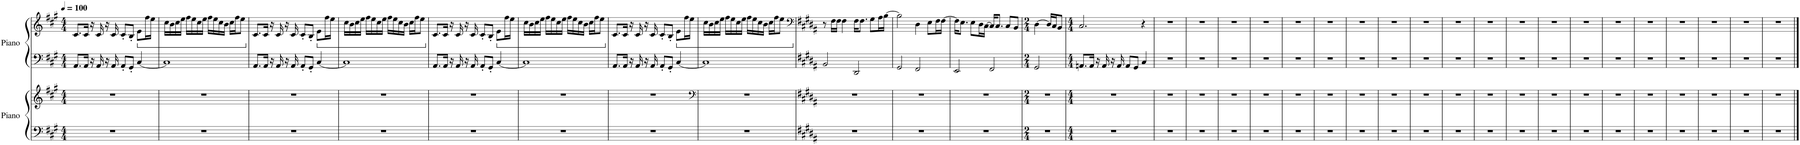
**kern	**kern	**kern	**kern
*part2	*part2	*part1	*part1
*staff4	*staff3	*staff2	*staff1
*I"Piano	*	*I"Piano	*
*I'Pno.	*	*I'Pno.	*
*clefF4	*clefG2	*clefF4	*clefG2
*k[f#c#g#]	*k[f#c#g#]	*k[f#c#g#]	*k[f#c#g#]
*M4/4	*M4/4	*M4/4	*M4/4
*MM100	*MM100	*MM100	*MM100
=1	=1	=1	=1
1r	1r	8.AA/L	8.c#/L
.	.	16AA/Jk	16c#/Jk
.	.	16r	16r
.	.	16AA/	16c#/
.	.	16r	16r
.	.	16AA/	16c#/
.	.	8AA'/L	8c#'/L
.	.	8GG#'/J	8B'/J
*	*	*	*ped
.	.	[4C#/	8e\L
.	.	.	16ff#\L
.	.	.	16ee\JJ
=2	=2	=2	=2
1r	1r	1C#]	16cc#\LL
.	.	.	16b\
.	.	.	16cc#\
.	.	.	16ee\JJ
.	.	.	16ff#\LL
.	.	.	16ee\
.	.	.	16cc#\
.	.	.	16ee\JJ
.	.	.	16ff#\LL
.	.	.	16ee\
.	.	.	16cc#\
.	.	.	16b\JJ
.	.	.	16cc#\LL
.	.	.	16ff#\J
.	.	.	8ee\J
=3	=3	=3	=3
*	*	*	*Xped
1r	1r	8.AA/L	8.c#/L
.	.	16AA/Jk	16c#/Jk
.	.	16r	16r
.	.	16AA/	16c#/
.	.	16r	16r
.	.	16AA/	16c#/
.	.	8AA'/L	8c#'/L
.	.	8GG#'/J	8B'/J
*	*	*	*ped
.	.	[4C#/	8e\L
.	.	.	16ff#\L
.	.	.	16ee\JJ
=4	=4	=4	=4
1r	1r	1C#]	16cc#\LL
.	.	.	16b\
.	.	.	16cc#\
.	.	.	16ee\JJ
.	.	.	16ff#\LL
.	.	.	16ee\
.	.	.	16cc#\
.	.	.	16ee\JJ
.	.	.	16ff#\LL
.	.	.	16ee\
.	.	.	16cc#\
.	.	.	16b\JJ
.	.	.	16cc#\LL
.	.	.	16ff#\J
.	.	.	8ee\J
=5	=5	=5	=5
*	*	*	*Xped
1r	1r	8.AA/L	8.c#/L
.	.	16AA/Jk	16c#/Jk
.	.	16r	16r
.	.	16AA/	16c#/
.	.	16r	16r
.	.	16AA/	16c#/
.	.	8AA'/L	8c#'/L
.	.	8GG#'/J	8B'/J
*	*	*	*ped
.	.	[4C#/	8e\L
.	.	.	16ff#\L
.	.	.	16ee\JJ
=6	=6	=6	=6
1r	1r	1C#]	16cc#\LL
.	.	.	16b\
.	.	.	16cc#\
.	.	.	16ee\JJ
.	.	.	16ff#\LL
.	.	.	16ee\
.	.	.	16cc#\
.	.	.	16ee\JJ
.	.	.	16ff#\LL
.	.	.	16ee\
.	.	.	16cc#\
.	.	.	16b\JJ
.	.	.	16cc#\LL
.	.	.	16ff#\J
.	.	.	8ee\J
=7	=7	=7	=7
*	*	*	*Xped
1r	1r	8.AA/L	8.c#/L
.	.	16AA/Jk	16c#/Jk
.	.	16r	16r
.	.	16AA/	16c#/
.	.	16r	16r
.	.	16AA/	16c#/
.	.	8AA'/L	8c#'/L
.	.	8GG#'/J	8B'/J
*	*	*	*ped
.	.	[4C#/	8e\L
.	.	.	16ff#\L
.	.	.	16ee\JJ
=8	=8	=8	=8
*	*clefF4	*	*
1r	1r	1C#]	16cc#\LL
.	.	.	16b\
.	.	.	16cc#\
.	.	.	16ee\JJ
.	.	.	16ff#\LL
.	.	.	16ee\
.	.	.	16cc#\
.	.	.	16ee\JJ
.	.	.	16ff#\LL
.	.	.	16ee\
.	.	.	16cc#\
.	.	.	16b\JJ
.	.	.	16cc#\LL
.	.	.	16ff#\J
.	.	.	8ee\J
=9	=9	=9	=9
*	*	*	*clefF4
*k[f#c#g#d#a#]	*k[f#c#g#d#a#]	*k[f#c#g#d#a#]	*k[f#c#g#d#a#]
*	*	*	*Xped
1r	1r	2BB/	8r
.	.	.	16F#\LL
.	.	.	16F#\JJ
.	.	.	4F#\
.	.	2DD#/	16F#\KL
.	.	.	8.F#\J
.	.	.	8G#\L
.	.	.	16A#\L
.	.	.	[16B\JJ
=10	=10	=10	=10
1r	1r	2GG#/	2B\]
.	.	2FF#/	4D#\
.	.	.	8E\L
.	.	.	16F#\L
.	.	.	[16F#\JJ
=11	=11	=11	=11
1r	1r	2EE/	16F#\KL]
.	.	.	8.E\J
.	.	.	8E\L
.	.	.	16D#\L
.	.	.	[16C#\JJ
.	.	2FF#/	16C#/KL]
.	.	.	8.C#/J
.	.	.	8C#/L
.	.	.	8BB/J
=12	=12	=12	=12
*M2/4	*M2/4	*M2/4	*M2/4
2r	2r	2GG#/	[4D#\
.	.	.	16D#/LL]
.	.	.	16C#/J
.	.	.	8BB/J
=13	=13	=13	=13
*M4/4	*M4/4	*M4/4	*M4/4
1r	1r	8.AAn/L	2.C#/
.	.	16AA/Jk	.
.	.	16r	.
.	.	16AA/	.
.	.	16r	.
.	.	16AA/	.
.	.	8AA/L	.
.	.	8GG#/J	.
.	.	4C#/	4r
=14	=14	=14	=14
1r	1r	1r	1r
=15	=15	=15	=15
1r	1r	1r	1r
=16	=16	=16	=16
1r	1r	1r	1r
=17	=17	=17	=17
1r	1r	1r	1r
=18	=18	=18	=18
1r	1r	1r	1r
=19	=19	=19	=19
1r	1r	1r	1r
=20	=20	=20	=20
1r	1r	1r	1r
=21	=21	=21	=21
1r	1r	1r	1r
=22	=22	=22	=22
1r	1r	1r	1r
=23	=23	=23	=23
1r	1r	1r	1r
=24	=24	=24	=24
1r	1r	1r	1r
=25	=25	=25	=25
1r	1r	1r	1r
=26	=26	=26	=26
1r	1r	1r	1r
=27	=27	=27	=27
1r	1r	1r	1r
=28	=28	=28	=28
1r	1r	1r	1r
=29	=29	=29	=29
1r	1r	1r	1r
=30	=30	=30	=30
1r	1r	1r	1r
=31	=31	=31	=31
1r	1r	1r	1r
=32	=32	=32	=32
1r	1r	1r	1r
=33	=33	=33	=33
1r	1r	1r	1r
==	==	==	==
*-	*-	*-	*-
